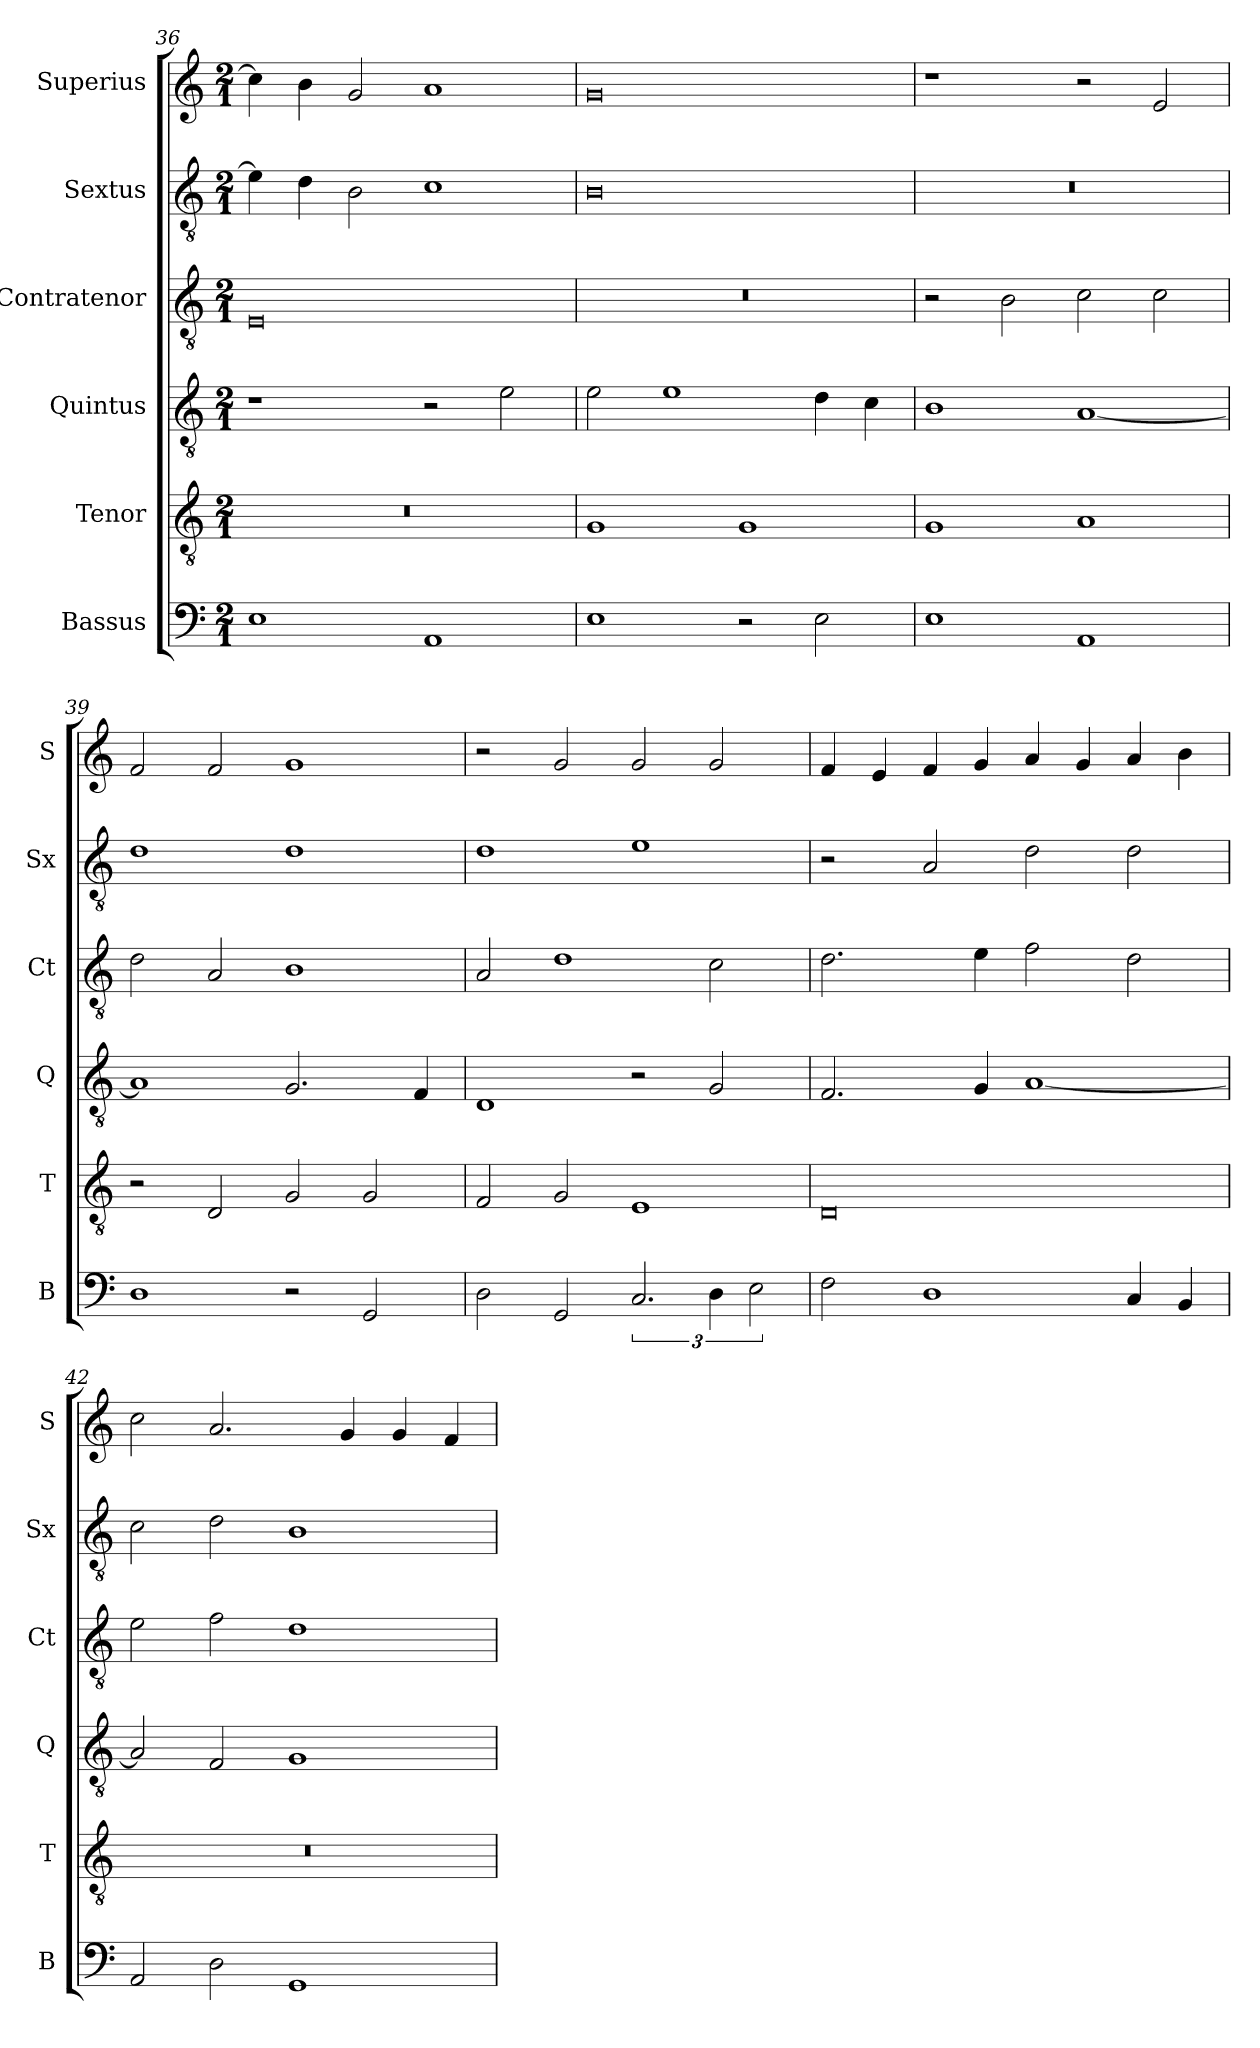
**kern	**kern	**kern	**kern	**kern	**kern
*part6	*part5	*part4	*part3	*part2	*part1
*staff6	*staff5	*staff4	*staff3	*staff2	*staff1
*I"Bassus	*I"Tenor	*I"Quintus	*I"Contratenor	*I"Sextus	*I"Superius
*I'B	*I'T	*I'Q	*I'Ct	*I'Sx	*I'S
*clefF4	*clefGv2	*clefGv2	*clefGv2	*clefGv2	*clefG2
*k[]	*k[]	*k[]	*k[]	*k[]	*k[]
*M2/1	*M2/1	*M2/1	*M2/1	*M2/1	*M2/1
=36	=36	=36	=36	=36	=36
1E	0r	1r	0E	4e\]	4cc\]
.	.	.	.	4d\	4b\
.	.	.	.	2B\	2g/
1AA	.	2r	.	1c	1a
.	.	2e\	.	.	.
=37	=37	=37	=37	=37	=37
1E	1G	2e\	0r	0B	0g
.	.	1e	.	.	.
2r	1G	.	.	.	.
2E\	.	4d\	.	.	.
.	.	4c\	.	.	.
=38	=38	=38	=38	=38	=38
1E	1G	1B	2r	0r	1r
.	.	.	2B\	.	.
1AA	1A	[1A	2c\	.	2r
.	.	.	2c\	.	2e/
=39	=39	=39	=39	=39	=39
1D	2r	1A]	2d\	1d	2f/
.	2D/	.	2A/	.	2f/
2r	2G/	2.G/	1B	1d	1g
2GG/	2G/	.	.	.	.
.	.	4F/	.	.	.
=40	=40	=40	=40	=40	=40
2D\	2F/	1D	2A/	1d	2r
2GG/	2G/	.	1d	.	2g/
3.C/	1E	2r	.	1e	2g/
6D\	.	2G/	2c\	.	2g/
3E\	.	.	.	.	.
=41	=41	=41	=41	=41	=41
2F\	0D	2.F/	2.d\	2r	4f/
.	.	.	.	.	4e/
1D	.	.	.	2A/	4f/
.	.	4G/	4e\	.	4g/
.	.	[1A	2f\	2d\	4a/
.	.	.	.	.	4g/
4C/	.	.	2d\	2d\	4a/
4BB/	.	.	.	.	4b\
=42	=42	=42	=42	=42	=42
2AA/	0r	2A/]	2e\	2c\	2cc\
2D\	.	2F/	2f\	2d\	2.a/
1GG	.	1G	1d	1B	.
.	.	.	.	.	4g/
.	.	.	.	.	4g/
.	.	.	.	.	4f/
=	=	=	=	=	=
*-	*-	*-	*-	*-	*-
